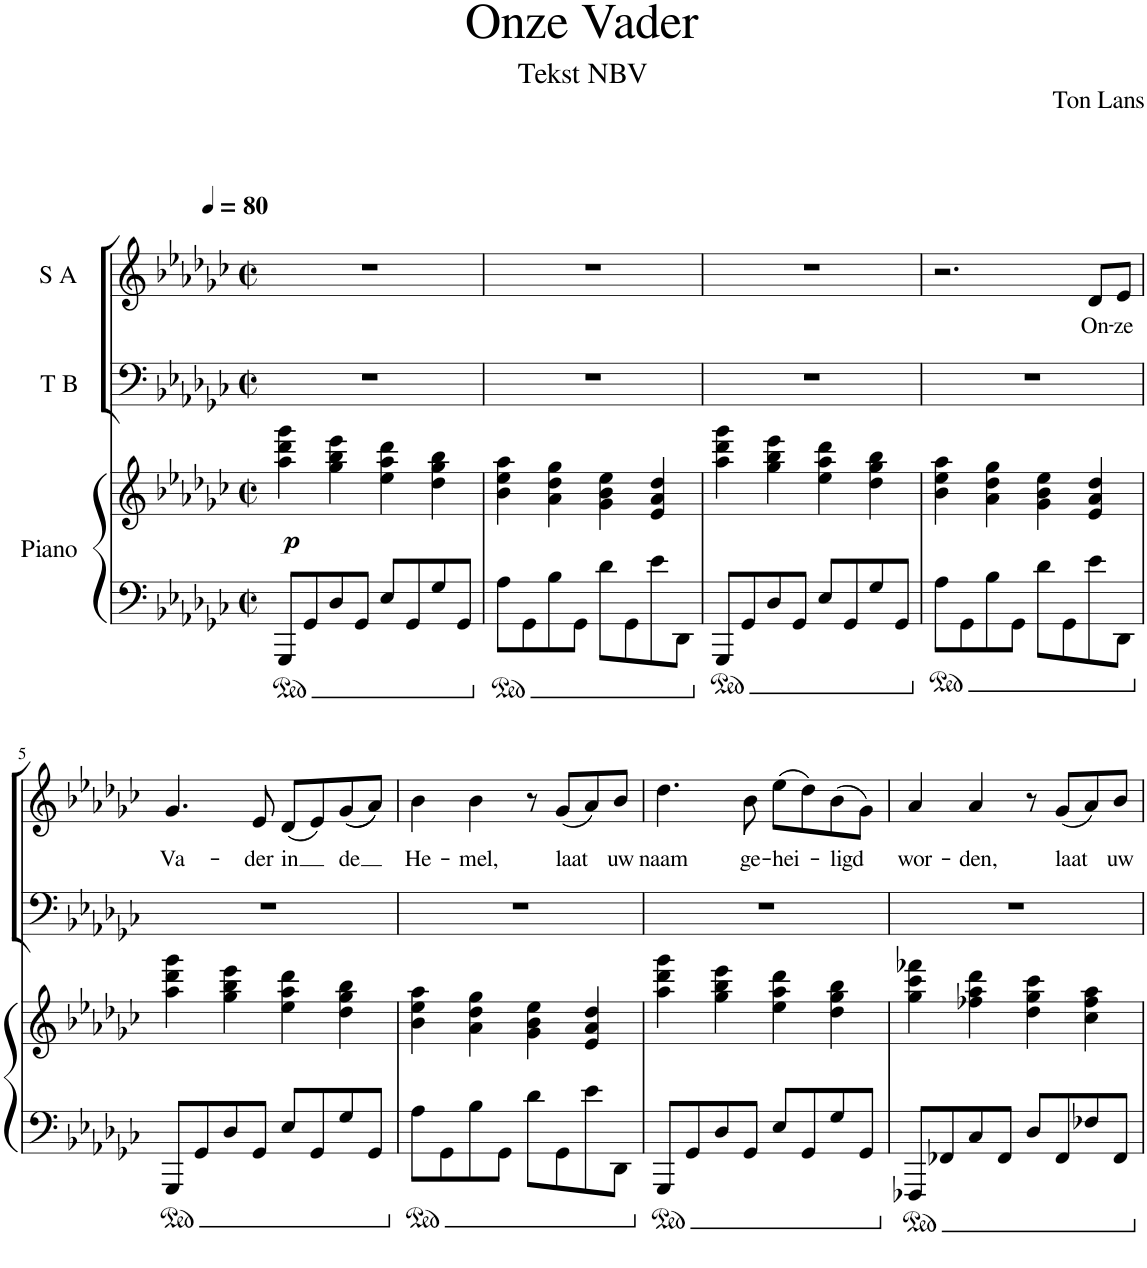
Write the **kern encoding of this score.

**kern	**kern	**dynam	**kern	**kern	**text
*part3	*part3	*part3	*part2	*part1	*part1
*staff4	*staff3	*staff3/4	*staff2	*staff1	*staff1
*I"Piano	*	*	*I"T B	*I"S A	*
*I'Pno	*	*	*	*	*
*clefF4	*clefG2	*	*clefF4	*clefG2	*
*k[b-e-a-d-g-c-]	*k[b-e-a-d-g-c-]	*	*k[b-e-a-d-g-c-]	*k[b-e-a-d-g-c-]	*
*M2/2	*M2/2	*	*M2/2	*M2/2	*
*met(c|)	*met(c|)	*	*met(c|)	*met(c|)	*
*MM80	*MM80	*	*MM80	*MM80	*
=1	=1	=1	=1	=1	=1
!	!	!LO:DY:b	!	!	!
8GGG-/L	4aa-\ 4ddd-\ 4ggg-\	p	1r	1r	.
8GG-/	.	.	.	.	.
8D-/	4gg-\ 4bb-\ 4eee-\	.	.	.	.
8GG-/J	.	.	.	.	.
8E-/L	4ee-\ 4aa-\ 4ddd-\	.	.	.	.
8GG-/	.	.	.	.	.
8G-/	4dd-\ 4gg-\ 4bb-\	.	.	.	.
8GG-/J	.	.	.	.	.
=2	=2	=2	=2	=2	=2
8A-\L	4b-\ 4ee-\ 4aa-\	.	1r	1r	.
8GG-\	.	.	.	.	.
8B-\	4a-\ 4dd-\ 4gg-\	.	.	.	.
8GG-\J	.	.	.	.	.
8d-\L	4g-\ 4b-\ 4ee-\	.	.	.	.
8GG-\	.	.	.	.	.
8e-\	4e-/ 4a-/ 4dd-/	.	.	.	.
8DD-\J	.	.	.	.	.
=3	=3	=3	=3	=3	=3
8GGG-/L	4aa-\ 4ddd-\ 4ggg-\	.	1r	1r	.
8GG-/	.	.	.	.	.
8D-/	4gg-\ 4bb-\ 4eee-\	.	.	.	.
8GG-/J	.	.	.	.	.
8E-/L	4ee-\ 4aa-\ 4ddd-\	.	.	.	.
8GG-/	.	.	.	.	.
8G-/	4dd-\ 4gg-\ 4bb-\	.	.	.	.
8GG-/J	.	.	.	.	.
=4	=4	=4	=4	=4	=4
8A-\L	4b-\ 4ee-\ 4aa-\	.	1r	2.r	.
8GG-\	.	.	.	.	.
8B-\	4a-\ 4dd-\ 4gg-\	.	.	.	.
8GG-\J	.	.	.	.	.
8d-\L	4g-\ 4b-\ 4ee-\	.	.	.	.
8GG-\	.	.	.	.	.
!	!	!	!	!	!LO:LY:b
8e-\	4e-/ 4a-/ 4dd-/	.	.	8d-/L	On-
!	!	!	!	!	!LO:LY:b
8DD-\J	.	.	.	8e-/J	-ze
!!LO:LB:g=z
=5	=5	=5	=5	=5	=5
!	!	!	!	!	!LO:LY:b
8GGG-/L	4aa-\ 4ddd-\ 4ggg-\	.	1r	4.g-/	Va-
8GG-/	.	.	.	.	.
8D-/	4gg-\ 4bb-\ 4eee-\	.	.	.	.
!	!	!	!	!	!LO:LY:b
8GG-/J	.	.	.	8e-/	-der
!	!	!	!	!	!LO:LY:b
8E-/L	4ee-\ 4aa-\ 4ddd-\	.	.	(8d-/L	in
8GG-/	.	.	.	8e-/)	.
!	!	!	!	!	!LO:LY:b
8G-/	4dd-\ 4gg-\ 4bb-\	.	.	((8g-/	de
8GG-/J	.	.	.	8a-/J))	.
=6	=6	=6	=6	=6	=6
!	!	!	!	!	!LO:LY:b
8A-\L	4b-\ 4ee-\ 4aa-\	.	1r	4b-\	He-
8GG-\	.	.	.	.	.
!	!	!	!	!	!LO:LY:b
8B-\	4a-\ 4dd-\ 4gg-\	.	.	4b-\	-mel,
8GG-\J	.	.	.	.	.
8d-\L	4g-\ 4b-\ 4ee-\	.	.	8r	.
!	!	!	!	!	!LO:LY:b
8GG-\	.	.	.	(8g-/L	laat
8e-\	4e-/ 4a-/ 4dd-/	.	.	8a-/)	.
!	!	!	!	!	!LO:LY:b
8DD-\J	.	.	.	8b-/J	uw
=7	=7	=7	=7	=7	=7
!	!	!	!	!	!LO:LY:b
8GGG-/L	4aa-\ 4ddd-\ 4ggg-\	.	1r	4.dd-\	naam
8GG-/	.	.	.	.	.
8D-/	4gg-\ 4bb-\ 4eee-\	.	.	.	.
!	!	!	!	!	!LO:LY:b
8GG-/J	.	.	.	8b-\	ge-
!	!	!	!	!	!LO:LY:b
8E-/L	4ee-\ 4aa-\ 4ddd-\	.	.	(8ee-\L	-hei-
8GG-/	.	.	.	8dd-\)	.
!	!	!	!	!	!LO:LY:b
8G-/	4dd-\ 4gg-\ 4bb-\	.	.	(8b-\	-ligd
8GG-/J	.	.	.	8g-\J)	.
=8	=8	=8	=8	=8	=8
!	!	!	!	!	!LO:LY:b
8FFF-X/L	4gg-\ 4ccc-\ 4fff-X\	.	1r	4a-/	wor-
8FF-X/	.	.	.	.	.
!	!	!	!	!	!LO:LY:b
8C-/	4ff-X\ 4aa-\ 4ddd-\	.	.	4a-/	-den,
8FF-/J	.	.	.	.	.
8D-/L	4dd-\ 4gg-\ 4ccc-\	.	.	8r	.
!	!	!	!	!	!LO:LY:b
8FF-/	.	.	.	(8g-/L	laat
8F-X/	4cc-\ 4ff-\ 4aa-\	.	.	8a-/)	.
!	!	!	!	!	!LO:LY:b
8FF-/J	.	.	.	8b-/J	uw
=	=	=	=	=	=
*-	*-	*-	*-	*-	*-
